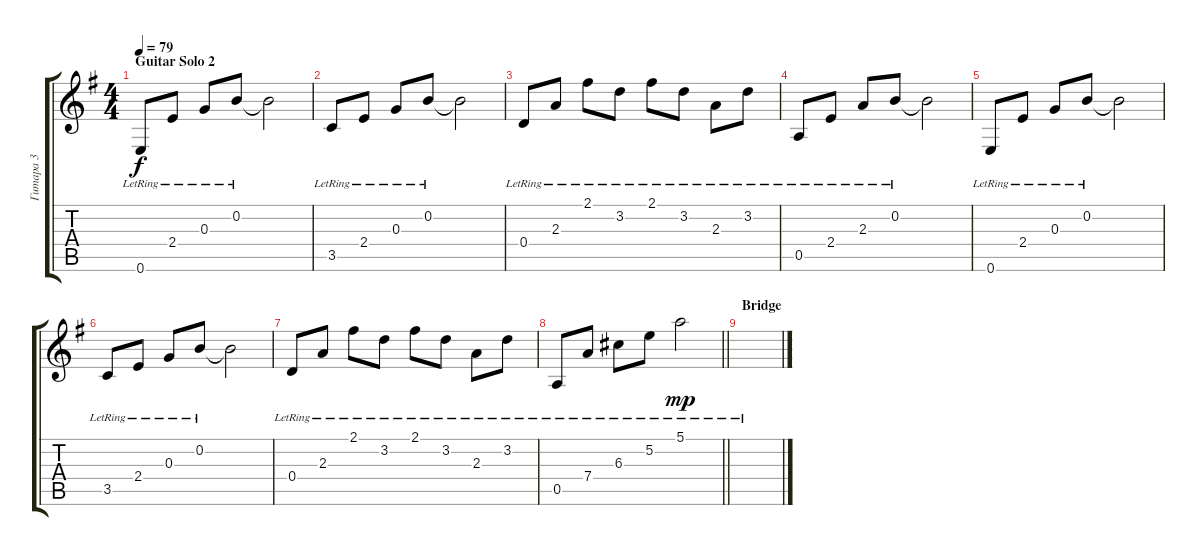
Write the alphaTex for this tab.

\track ("Гитара 3" "Гитара 3") {instrument electricguitarclean}
\staff {score tabs}
\tuning (E4 B3 G3 D3 A2 E2) {hide}
\ts (4 4)
\section ("" "Guitar Solo 2")
\tempo 79
\clef g2
\ks eminor
0.6{lr}.8{dy f volume 8 instrument electricguitarclean} 2.4{lr}.8 0.3{lr}.8 0.2{lr}.8 0.2{t}.2 |
3.5{lr}.8 2.4{lr}.8 0.3{lr}.8 0.2{lr}.8 0.2{t}.2 |
0.4{lr}.8 2.3{lr}.8 2.1{lr}.8 3.2{lr}.8 2.1{lr}.8 3.2{lr}.8 2.3{lr}.8 3.2{lr}.8 |
0.5{lr}.8 2.4{lr}.8 2.3{lr}.8 0.2{lr}.8 0.2{t}.2 |
0.6{lr}.8 2.4{lr}.8 0.3{lr}.8 0.2{lr}.8 0.2{t}.2 |
3.5{lr}.8 2.4{lr}.8 0.3{lr}.8 0.2{lr}.8 0.2{t}.2 |
0.4{lr}.8 2.3{lr}.8 2.1{lr}.8 3.2{lr}.8 2.1{lr}.8 3.2{lr}.8 2.3{lr}.8 3.2{lr}.8 |
\barLineRight lightlight
0.5{lr}.8 7.4{lr}.8 6.3{lr}.8 5.2{lr}.8 5.1{lr}.2{dy mp} |
\section ("" "Bridge")
